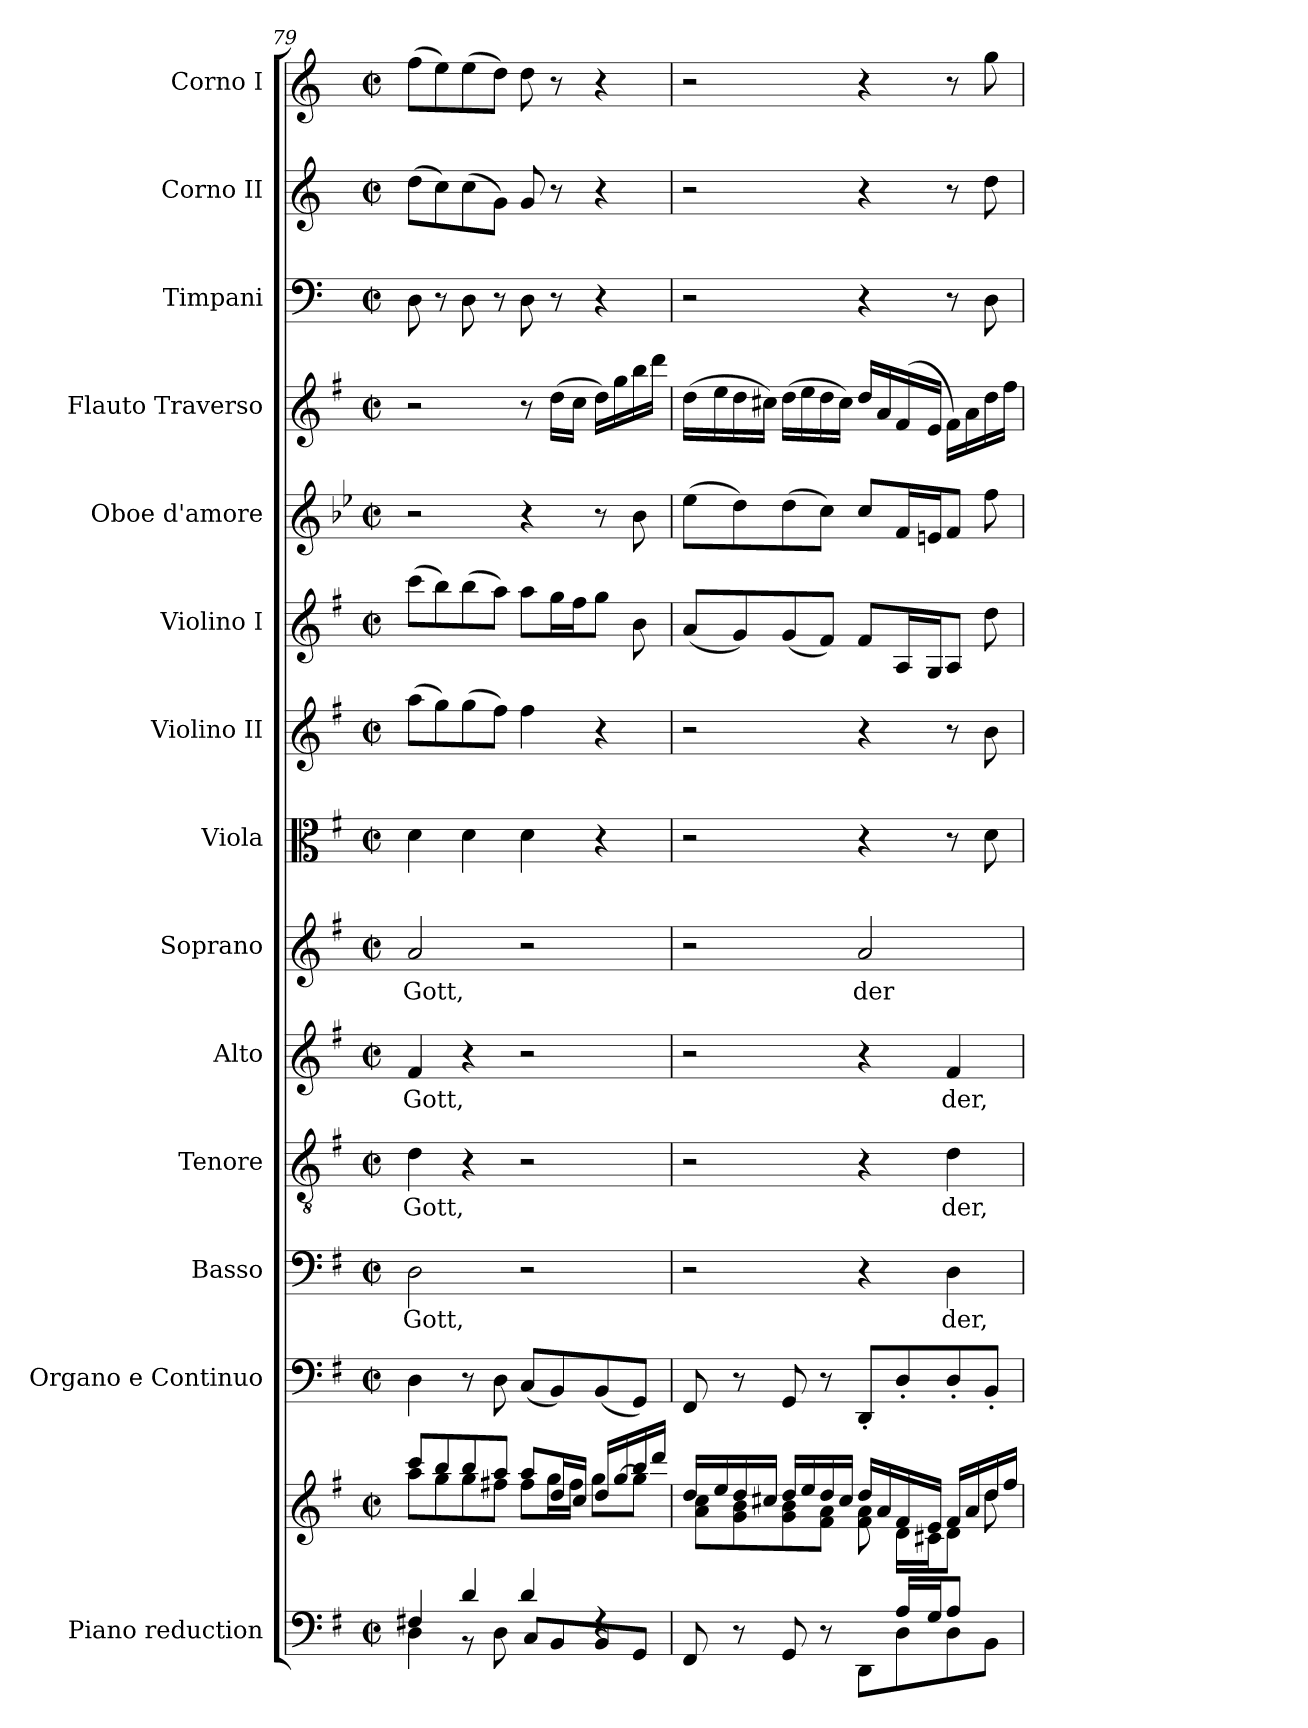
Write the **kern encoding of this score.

**kern	**kern	**kern	**kern	**text	**kern	**text	**kern	**text	**kern	**text	**kern	**kern	**kern	**kern	**kern	**kern	**kern	**kern
*part14	*part14	*part13	*part12	*part12	*part11	*part11	*part10	*part10	*part9	*part9	*part8	*part7	*part6	*part5	*part4	*part3	*part2	*part1
*staff15	*staff14	*staff13	*staff12	*staff12	*staff11	*staff11	*staff10	*staff10	*staff9	*staff9	*staff8	*staff7	*staff6	*staff5	*staff4	*staff3	*staff2	*staff1
*I"Piano reduction	*	*I"Organo e Continuo	*I"Basso	*	*I"Tenore	*	*I"Alto	*	*I"Soprano	*	*I"Viola	*I"Violino II	*I"Violino I	*I"Oboe d'amore	*I"Flauto Traverso	*I"Timpani	*I"Corno II	*I"Corno I
*I'Pno	*	*	*	*	*	*	*	*	*	*	*	*	*	*I'Ob	*I'Fl	*I'Timp	*	*
*clefF4	*clefG2	*clefF4	*clefF4	*	*clefGv2	*	*clefG2	*	*clefG2	*	*clefC3	*clefG2	*clefG2	*clefG2	*clefG2	*clefF4	*clefG2	*clefG2
*	*	*	*	*	*	*	*	*	*	*	*	*	*	*ITrd2c3	*	*	*ITrd3c5	*ITrd3c5
*k[f#]	*k[f#]	*k[f#]	*k[f#]	*	*k[f#]	*	*k[f#]	*	*k[f#]	*	*k[f#]	*k[f#]	*k[f#]	*k[f#]	*k[f#]	*k[]	*k[f#]	*k[f#]
*M2/2	*M2/2	*M2/2	*M2/2	*	*M2/2	*	*M2/2	*	*M2/2	*	*M2/2	*M2/2	*M2/2	*M2/2	*M2/2	*M2/2	*M2/2	*M2/2
*met(c|)	*met(c|)	*met(c|)	*met(c|)	*	*met(c|)	*	*met(c|)	*	*met(c|)	*	*met(c|)	*met(c|)	*met(c|)	*met(c|)	*met(c|)	*met(c|)	*met(c|)	*met(c|)
=79	=79	=79	=79	=79	=79	=79	=79	=79	=79	=79	=79	=79	=79	=79	=79	=79	=79	=79
*^	*^	*	*	*	*	*	*	*	*	*	*	*	*	*	*	*	*	*
!	!	!	!	!	!	!LO:LY:b	!	!LO:LY:b	!	!LO:LY:b	!	!LO:LY:b	!	!	!	!	!	!	!	!
4F#X/	4D\	8ccc/L	8aa\L	4D\	2D\	Gott,	4d\	Gott,	4f#/	Gott,	2a/	Gott,	4d\	(>8aa\L	(>8ccc\L	2r	2r	8D\	(>8a\L	(>8cc\L
.	.	8bb/	8gg\	.	.	.	.	.	.	.	.	.	.	8gg\)	8bb\)	.	.	8r	8g\)	8b\)
4d/	8r	8bb/	8gg\	8r	.	.	4r	.	4r	.	.	.	4d\	(>8gg\	(>8bb\	.	.	8D\	(>8g\	(>8b\
.	8D\	8aa/J	8ff#X\J	8D\	.	.	.	.	.	.	.	.	.	8ff#\J)	8aa\J)	.	.	8r	8d\J)	8a\J)
4d/	8C/L	8aa/L	8ff#\L	(<8C/L	2r	.	2r	.	2r	.	2r	.	4d\	4ff#\	8aa\L	4r	8r	8D\	8d/	8a\
.	8BB/	16dd/L	16gg\L	8BB/)	.	.	.	.	.	.	.	.	.	.	16gg\L	.	(>16dd\LL	8r	8r	8r
.	.	16cc/JJ	16ff#\JJ	.	.	.	.	.	.	.	.	.	.	.	16ff#\J	.	16cc\JJ	.	.	.
4rF	8BB/	16dd/LL	8gg\L	(<8BB/	.	.	.	.	.	.	.	.	4r	4r	8gg\J	8r	16dd\LL)	4r	4r	4r
.	.	[16gg/	.	.	.	.	.	.	.	.	.	.	.	.	.	.	16gg\	.	.	.
.	8GG/J	16bb/	8gg\J]	8GG/J)	.	.	.	.	.	.	.	.	.	.	8b\	8g\	16bb\	.	.	.
.	.	16ddd/JJ	.	.	.	.	.	.	.	.	.	.	.	.	.	.	16ddd\JJ	.	.	.
=80	=80	=80	=80	=80	=80	=80	=80	=80	=80	=80	=80	=80	=80	=80	=80	=80	=80	=80	=80	=80
8FF#/	8ryy	16dd/LL	8a\ 8cc\L	8FF#/	2r	.	2r	.	2r	.	2r	.	2r	2r	(<8a/L	(>8cc\L	(>16dd\LL	2r	2r	2r
.	.	16ee/	.	.	.	.	.	.	.	.	.	.	.	.	.	.	16ee\	.	.	.
8r	8ryy	16dd/	8g\ 8b\	8r	.	.	.	.	.	.	.	.	.	.	8g/)	8b\)	16dd\	.	.	.
.	.	16cc#X/JJ	.	.	.	.	.	.	.	.	.	.	.	.	.	.	16cc#X\JJ)	.	.	.
8GG/	8ryy	16dd/LL	8g\ 8b\	8GG/	.	.	.	.	.	.	.	.	.	.	(<8g/	(>8b\	(>16dd\LL	.	.	.
.	.	16ee/	.	.	.	.	.	.	.	.	.	.	.	.	.	.	16ee\	.	.	.
8r	8ryy	16dd/	8f#\ 8a\J	8r	.	.	.	.	.	.	.	.	.	.	8f#/J)	8a\J)	16dd\	.	.	.
.	.	16cc#/JJ	.	.	.	.	.	.	.	.	.	.	.	.	.	.	16cc#\JJ)	.	.	.
!	!	!	!	!	!	!	!	!	!	!	!	!LO:LY:b	!	!	!	!	!	!	!	!
8ryy	8DD\L	16dd/LL	8f#\ 8a\	8DD'/L	4r	.	4r	.	4r	.	2a/	der	4r	4r	8f#/L	8a/L	16dd/LL	4r	4r	4r
.	.	16a/	.	.	.	.	.	.	.	.	.	.	.	.	.	.	16a/	.	.	.
16A/LL	8D\	16f#/	16d\LL	8D'/	.	.	.	.	.	.	.	.	.	.	16A/L	16d/L	(<16f#/	.	.	.
16G/J	.	16e/JJ	16c#X\J	.	.	.	.	.	.	.	.	.	.	.	16G/J	16c#X/J	16e/JJ	.	.	.
!	!	!	!	!	!	!LO:LY:b	!	!LO:LY:b	!	!LO:LY:b	!	!	!	!	!	!	!	!	!	!
8A/J	8D\	16f#/LL	8d\J	8D'/	4D\	der,	4d\	der,	4f#/	der,	.	.	8r	8r	8A/J	8d/J	16f#\LL)	8r	8r	8r
.	.	16a/	.	.	.	.	.	.	.	.	.	.	.	.	.	.	16a\	.	.	.
8ryy	8BB\J	16dd/	8dd\	8BB'/J	.	.	.	.	.	.	.	.	8d\	8b\	8dd\	8dd\	16dd\	8D\	8a\	8dd\
.	.	16ff#/JJ	.	.	.	.	.	.	.	.	.	.	.	.	.	.	16ff#\JJ	.	.	.
*v	*v	*	*	*	*	*	*	*	*	*	*	*	*	*	*	*	*	*	*	*
*	*v	*v	*	*	*	*	*	*	*	*	*	*	*	*	*	*	*	*	*
=	=	=	=	=	=	=	=	=	=	=	=	=	=	=	=	=	=	=
*-	*-	*-	*-	*-	*-	*-	*-	*-	*-	*-	*-	*-	*-	*-	*-	*-	*-	*-
